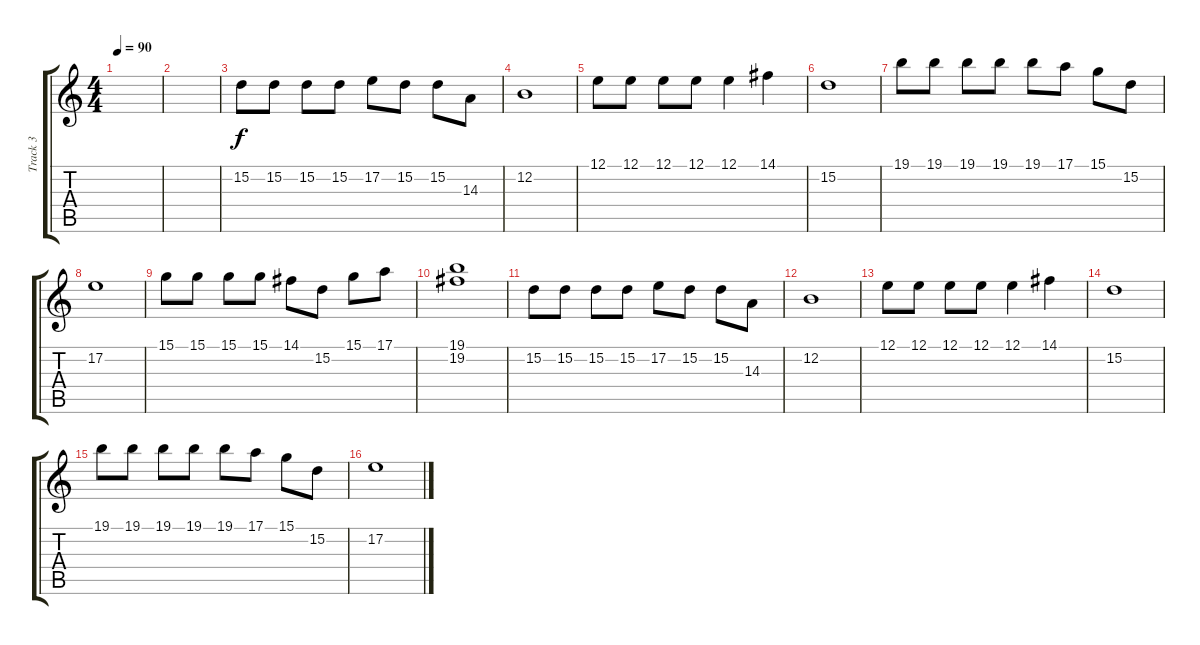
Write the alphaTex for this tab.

\track ("Track 3" "Track 3") {instrument stringensemble1}
\staff {score tabs}
\tuning (E4 B3 G3 D3 A2 E2) {hide}
\ts (4 4)
\tempo 90
\clef g2
\ks c
|
|
15.2.8 15.2.8 15.2.8 15.2.8 17.2.8 15.2.8 15.2.8 14.3.8 |
12.2.1 |
12.1.8 12.1.8 12.1.8 12.1.8 12.1.4 14.1.4 |
15.2.1 |
19.1.8 19.1.8 19.1.8 19.1.8 19.1.8 17.1.8 15.1.8 15.2.8 |
17.2.1 |
15.1.8 15.1.8 15.1.8 15.1.8 14.1.8 15.2.8 15.1.8 17.1.8 |
(19.1 19.2).1 |
15.2.8 15.2.8 15.2.8 15.2.8 17.2.8 15.2.8 15.2.8 14.3.8 |
12.2.1 |
12.1.8 12.1.8 12.1.8 12.1.8 12.1.4 14.1.4 |
15.2.1 |
19.1.8 19.1.8 19.1.8 19.1.8 19.1.8 17.1.8 15.1.8 15.2.8 |
17.2.1
